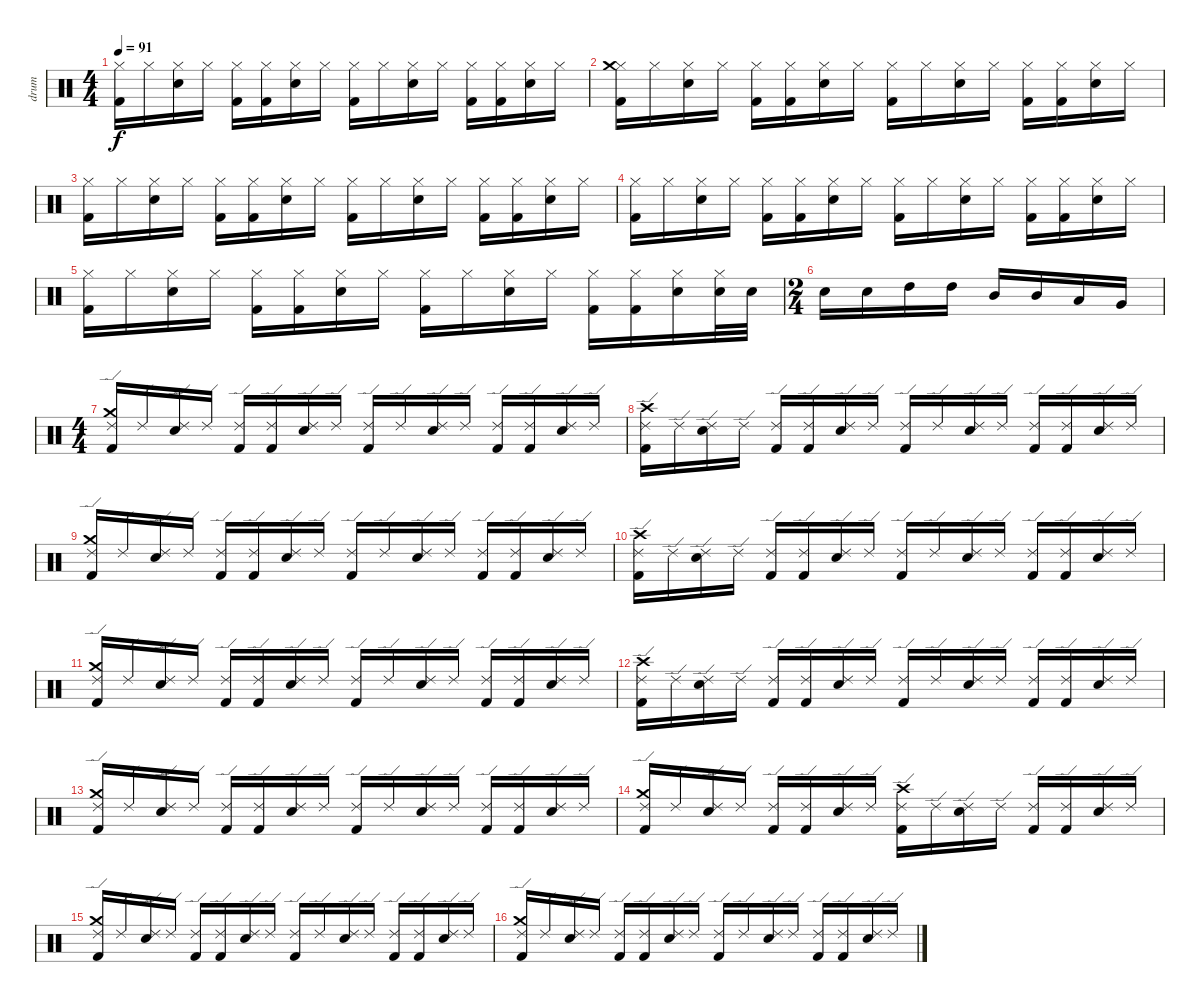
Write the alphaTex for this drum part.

\track ("drum" "drum") {instrument percussion}
\staff {score}
\articulation defaults
\ts (4 4)
\tempo 91
\clef neutral
\ks c
("Hi-Hat (closed)" "Kick (hit) 2").16{dy f} "Hi-Hat (closed)".16 ("Hi-Hat (closed)" "Snare (hit) 2").16 "Hi-Hat (closed)".16 ("Hi-Hat (closed)" "Kick (hit) 2").16 ("Hi-Hat (closed)" "Kick (hit) 2").16 ("Hi-Hat (closed)" "Snare (hit) 2").16 "Hi-Hat (closed)".16 ("Hi-Hat (closed)" "Kick (hit) 2").16 "Hi-Hat (closed)".16 ("Hi-Hat (closed)" "Snare (hit) 2").16 "Hi-Hat (closed)".16 ("Hi-Hat (closed)" "Kick (hit) 2").16 ("Hi-Hat (closed)" "Kick (hit) 2").16 ("Hi-Hat (closed)" "Snare (hit) 2").16 "Hi-Hat (closed)".16 |
("Hi-Hat (closed)" "Crash medium (hit)" "Kick (hit) 2").16 "Hi-Hat (closed)".16 ("Hi-Hat (closed)" "Snare (hit) 2").16 "Hi-Hat (closed)".16 ("Hi-Hat (closed)" "Kick (hit) 2").16 ("Hi-Hat (closed)" "Kick (hit) 2").16 ("Hi-Hat (closed)" "Snare (hit) 2").16 "Hi-Hat (closed)".16 ("Hi-Hat (closed)" "Kick (hit) 2").16 "Hi-Hat (closed)".16 ("Hi-Hat (closed)" "Snare (hit) 2").16 "Hi-Hat (closed)".16 ("Hi-Hat (closed)" "Kick (hit) 2").16 ("Hi-Hat (closed)" "Kick (hit) 2").16 ("Hi-Hat (closed)" "Snare (hit) 2").16 "Hi-Hat (closed)".16 |
("Hi-Hat (closed)" "Kick (hit) 2").16 "Hi-Hat (closed)".16 ("Hi-Hat (closed)" "Snare (hit) 2").16 "Hi-Hat (closed)".16 ("Hi-Hat (closed)" "Kick (hit) 2").16 ("Hi-Hat (closed)" "Kick (hit) 2").16 ("Hi-Hat (closed)" "Snare (hit) 2").16 "Hi-Hat (closed)".16 ("Hi-Hat (closed)" "Kick (hit) 2").16 "Hi-Hat (closed)".16 ("Hi-Hat (closed)" "Snare (hit) 2").16 "Hi-Hat (closed)".16 ("Hi-Hat (closed)" "Kick (hit) 2").16 ("Hi-Hat (closed)" "Kick (hit) 2").16 ("Hi-Hat (closed)" "Snare (hit) 2").16 "Hi-Hat (closed)".16 |
("Hi-Hat (closed)" "Kick (hit) 2").16 "Hi-Hat (closed)".16 ("Hi-Hat (closed)" "Snare (hit) 2").16 "Hi-Hat (closed)".16 ("Hi-Hat (closed)" "Kick (hit) 2").16 ("Hi-Hat (closed)" "Kick (hit) 2").16 ("Hi-Hat (closed)" "Snare (hit) 2").16 "Hi-Hat (closed)".16 ("Hi-Hat (closed)" "Kick (hit) 2").16 "Hi-Hat (closed)".16 ("Hi-Hat (closed)" "Snare (hit) 2").16 "Hi-Hat (closed)".16 ("Hi-Hat (closed)" "Kick (hit) 2").16 ("Hi-Hat (closed)" "Kick (hit) 2").16 ("Hi-Hat (closed)" "Snare (hit) 2").16 "Hi-Hat (closed)".16 |
("Hi-Hat (closed)" "Kick (hit) 2").16 "Hi-Hat (closed)".16 ("Hi-Hat (closed)" "Snare (hit) 2").16 "Hi-Hat (closed)".16 ("Hi-Hat (closed)" "Kick (hit) 2").16 ("Hi-Hat (closed)" "Kick (hit) 2").16 ("Hi-Hat (closed)" "Snare (hit) 2").16 "Hi-Hat (closed)".16 ("Hi-Hat (closed)" "Kick (hit) 2").16 "Hi-Hat (closed)".16 ("Hi-Hat (closed)" "Snare (hit) 2").16 "Hi-Hat (closed)".16 ("Hi-Hat (closed)" "Kick (hit) 2").16 ("Hi-Hat (closed)" "Kick (hit) 2").16 ("Hi-Hat (closed)" "Snare (hit) 2").16 ("Hi-Hat (closed)" "Snare (hit) 2").32 "Snare (hit) 2".32 |
\ts (2 4)
"Snare (hit) 2".16 "Snare (hit) 2".16 "High Tom (hit)".16 "High Tom (hit)".16 "Mid Tom (hit)".16 "Mid Tom (hit)".16 "Low Tom (hit)".16 "Very Low Tom (hit)".16 |
\ts (4 4)
("Ride (edge) 2" "Crash medium (hit)" "Kick (hit) 2").16 "Ride (edge) 2".16 ("Ride (edge) 2" "Snare (hit) 2").16 "Ride (edge) 2".16 ("Ride (edge) 2" "Kick (hit) 2").16 ("Ride (edge) 2" "Kick (hit) 2").16 ("Ride (edge) 2" "Snare (hit) 2").16 "Ride (edge) 2".16 ("Ride (edge) 2" "Kick (hit) 2").16 "Ride (edge) 2".16 ("Ride (edge) 2" "Snare (hit) 2").16 "Ride (edge) 2".16 ("Ride (edge) 2" "Kick (hit) 2").16 ("Ride (edge) 2" "Kick (hit) 2").16 ("Ride (edge) 2" "Snare (hit) 2").16 "Ride (edge) 2".16 |
("Ride (edge) 2" "Crash high (hit)" "Kick (hit) 2").16 "Ride (edge) 2".16 ("Ride (edge) 2" "Snare (hit) 2").16 "Ride (edge) 2".16 ("Ride (edge) 2" "Kick (hit) 2").16 ("Ride (edge) 2" "Kick (hit) 2").16 ("Ride (edge) 2" "Snare (hit) 2").16 "Ride (edge) 2".16 ("Ride (edge) 2" "Kick (hit) 2").16 "Ride (edge) 2".16 ("Ride (edge) 2" "Snare (hit) 2").16 "Ride (edge) 2".16 ("Ride (edge) 2" "Kick (hit) 2").16 ("Ride (edge) 2" "Kick (hit) 2").16 ("Ride (edge) 2" "Snare (hit) 2").16 "Ride (edge) 2".16 |
("Ride (edge) 2" "Crash medium (hit)" "Kick (hit) 2").16 "Ride (edge) 2".16 ("Ride (edge) 2" "Snare (hit) 2").16 "Ride (edge) 2".16 ("Ride (edge) 2" "Kick (hit) 2").16 ("Ride (edge) 2" "Kick (hit) 2").16 ("Ride (edge) 2" "Snare (hit) 2").16 "Ride (edge) 2".16 ("Ride (edge) 2" "Kick (hit) 2").16 "Ride (edge) 2".16 ("Ride (edge) 2" "Snare (hit) 2").16 "Ride (edge) 2".16 ("Ride (edge) 2" "Kick (hit) 2").16 ("Ride (edge) 2" "Kick (hit) 2").16 ("Ride (edge) 2" "Snare (hit) 2").16 "Ride (edge) 2".16 |
("Ride (edge) 2" "Crash high (hit)" "Kick (hit) 2").16 "Ride (edge) 2".16 ("Ride (edge) 2" "Snare (hit) 2").16 "Ride (edge) 2".16 ("Ride (edge) 2" "Kick (hit) 2").16 ("Ride (edge) 2" "Kick (hit) 2").16 ("Ride (edge) 2" "Snare (hit) 2").16 "Ride (edge) 2".16 ("Ride (edge) 2" "Kick (hit) 2").16 "Ride (edge) 2".16 ("Ride (edge) 2" "Snare (hit) 2").16 "Ride (edge) 2".16 ("Ride (edge) 2" "Kick (hit) 2").16 ("Ride (edge) 2" "Kick (hit) 2").16 ("Ride (edge) 2" "Snare (hit) 2").16 "Ride (edge) 2".16 |
("Ride (edge) 2" "Crash medium (hit)" "Kick (hit) 2").16 "Ride (edge) 2".16 ("Ride (edge) 2" "Snare (hit) 2").16 "Ride (edge) 2".16 ("Ride (edge) 2" "Kick (hit) 2").16 ("Ride (edge) 2" "Kick (hit) 2").16 ("Ride (edge) 2" "Snare (hit) 2").16 "Ride (edge) 2".16 ("Ride (edge) 2" "Kick (hit) 2").16 "Ride (edge) 2".16 ("Ride (edge) 2" "Snare (hit) 2").16 "Ride (edge) 2".16 ("Ride (edge) 2" "Kick (hit) 2").16 ("Ride (edge) 2" "Kick (hit) 2").16 ("Ride (edge) 2" "Snare (hit) 2").16 "Ride (edge) 2".16 |
("Ride (edge) 2" "Crash high (hit)" "Kick (hit) 2").16 "Ride (edge) 2".16 ("Ride (edge) 2" "Snare (hit) 2").16 "Ride (edge) 2".16 ("Ride (edge) 2" "Kick (hit) 2").16 ("Ride (edge) 2" "Kick (hit) 2").16 ("Ride (edge) 2" "Snare (hit) 2").16 "Ride (edge) 2".16 ("Ride (edge) 2" "Kick (hit) 2").16 "Ride (edge) 2".16 ("Ride (edge) 2" "Snare (hit) 2").16 "Ride (edge) 2".16 ("Ride (edge) 2" "Kick (hit) 2").16 ("Ride (edge) 2" "Kick (hit) 2").16 ("Ride (edge) 2" "Snare (hit) 2").16 "Ride (edge) 2".16 |
("Ride (edge) 2" "Crash medium (hit)" "Kick (hit) 2").16 "Ride (edge) 2".16 ("Ride (edge) 2" "Snare (hit) 2").16 "Ride (edge) 2".16 ("Ride (edge) 2" "Kick (hit) 2").16 ("Ride (edge) 2" "Kick (hit) 2").16 ("Ride (edge) 2" "Snare (hit) 2").16 "Ride (edge) 2".16 ("Ride (edge) 2" "Kick (hit) 2").16 "Ride (edge) 2".16 ("Ride (edge) 2" "Snare (hit) 2").16 "Ride (edge) 2".16 ("Ride (edge) 2" "Kick (hit) 2").16 ("Ride (edge) 2" "Kick (hit) 2").16 ("Ride (edge) 2" "Snare (hit) 2").16 "Ride (edge) 2".16 |
("Ride (edge) 2" "Crash medium (hit)" "Kick (hit) 2").16 "Ride (edge) 2".16 ("Ride (edge) 2" "Snare (hit) 2").16 "Ride (edge) 2".16 ("Ride (edge) 2" "Kick (hit) 2").16 ("Ride (edge) 2" "Kick (hit) 2").16 ("Ride (edge) 2" "Snare (hit) 2").16 "Ride (edge) 2".16 ("Ride (edge) 2" "Crash high (hit)" "Kick (hit) 2").16 "Ride (edge) 2".16 ("Ride (edge) 2" "Snare (hit) 2").16 "Ride (edge) 2".16 ("Ride (edge) 2" "Kick (hit) 2").16 ("Ride (edge) 2" "Kick (hit) 2").16 ("Ride (edge) 2" "Snare (hit) 2").16 "Ride (edge) 2".16 |
("Ride (edge) 2" "Crash medium (hit)" "Kick (hit) 2").16 "Ride (edge) 2".16 ("Ride (edge) 2" "Snare (hit) 2").16 "Ride (edge) 2".16 ("Ride (edge) 2" "Kick (hit) 2").16 ("Ride (edge) 2" "Kick (hit) 2").16 ("Ride (edge) 2" "Snare (hit) 2").16 "Ride (edge) 2".16 ("Ride (edge) 2" "Kick (hit) 2").16 "Ride (edge) 2".16 ("Ride (edge) 2" "Snare (hit) 2").16 "Ride (edge) 2".16 ("Ride (edge) 2" "Kick (hit) 2").16 ("Ride (edge) 2" "Kick (hit) 2").16 ("Ride (edge) 2" "Snare (hit) 2").16 "Ride (edge) 2".16 |
("Ride (edge) 2" "Crash medium (hit)" "Kick (hit) 2").16 "Ride (edge) 2".16 ("Ride (edge) 2" "Snare (hit) 2").16 "Ride (edge) 2".16 ("Ride (edge) 2" "Kick (hit) 2").16 ("Ride (edge) 2" "Kick (hit) 2").16 ("Ride (edge) 2" "Snare (hit) 2").16 "Ride (edge) 2".16 ("Ride (edge) 2" "Kick (hit) 2").16 "Ride (edge) 2".16 ("Ride (edge) 2" "Snare (hit) 2").16 "Ride (edge) 2".16 ("Ride (edge) 2" "Kick (hit) 2").16 ("Ride (edge) 2" "Kick (hit) 2").16 ("Ride (edge) 2" "Snare (hit) 2").16 "Ride (edge) 2".16
